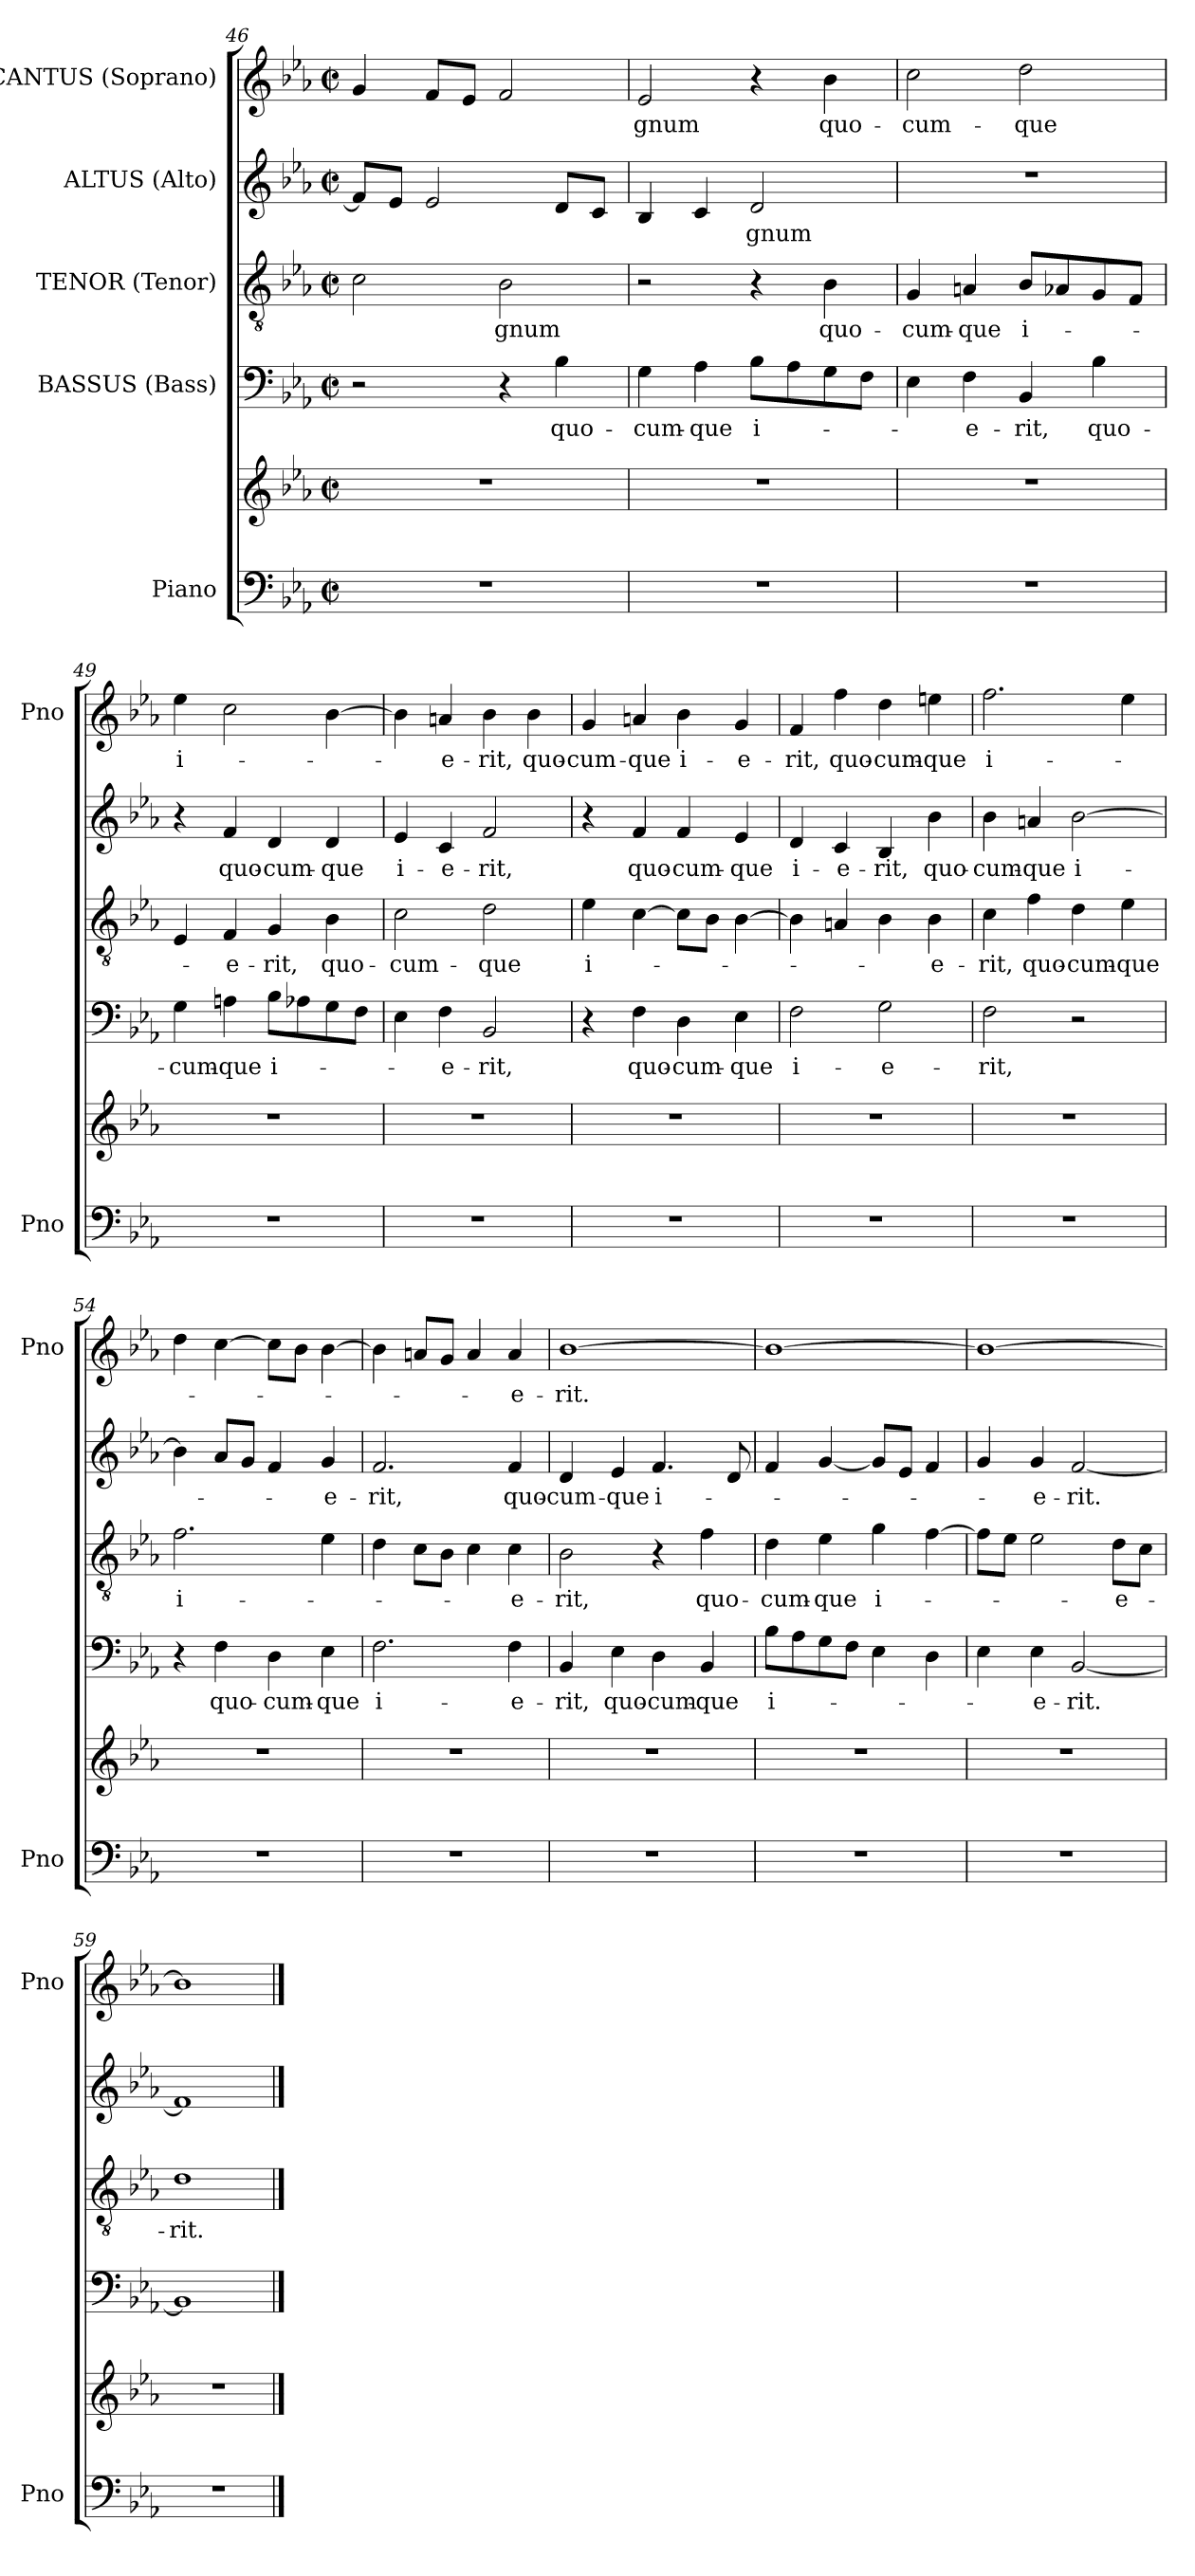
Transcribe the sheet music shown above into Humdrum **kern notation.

**kern	**kern	**kern	**text	**kern	**text	**kern	**text	**kern	**text
*part5	*part5	*part4	*part4	*part3	*part3	*part2	*part2	*part1	*part1
*staff6	*staff5	*staff4	*staff4	*staff3	*staff3	*staff2	*staff2	*staff1	*staff1
*I"Piano	*	*I"BASSUS (Bass)	*	*I"TENOR (Tenor)	*	*I"ALTUS (Alto)	*	*I"CANTUS (Soprano)	*
*I'Pno	*	*	*	*	*	*	*	*I'Pno	*
!!LO:PB:g=z
*clefF4	*clefG2	*clefF4	*	*clefGv2	*	*clefG2	*	*clefG2	*
*k[b-e-a-]	*k[b-e-a-]	*k[b-e-a-]	*	*k[b-e-a-]	*	*k[b-e-a-]	*	*k[b-e-a-]	*
*E-:	*E-:	*E-:	*	*E-:	*	*E-:	*	*E-:	*
*M2/2	*M2/2	*M2/2	*	*M2/2	*	*M2/2	*	*M2/2	*
*met(c|)	*met(c|)	*met(c|)	*	*met(c|)	*	*met(c|)	*	*met(c|)	*
=46	=46	=46	=46	=46	=46	=46	=46	=46	=46
1r	1r	2r	.	2c\	.	8f/L]	.	4g/	.
.	.	.	.	.	.	8e-/J	.	.	.
.	.	.	.	.	.	2e-/	.	8f/L	.
.	.	.	.	.	.	.	.	8e-/J	.
.	.	4r	.	2B-\	-gnum	.	.	2f/	.
.	.	4B-\	quo-	.	.	8d/L	.	.	.
.	.	.	.	.	.	8c/J	.	.	.
=47	=47	=47	=47	=47	=47	=47	=47	=47	=47
1r	1r	4G\	-cum-	2r	.	4B-/	.	2e-/	-gnum
.	.	4A-\	-que	.	.	4c/	.	.	.
.	.	8B-\L	i-	4r	.	2d/	-gnum	4r	.
.	.	8A-\	.	.	.	.	.	.	.
.	.	8G\	.	4B-\	quo-	.	.	4b-\	quo-
.	.	8F\J	.	.	.	.	.	.	.
=48	=48	=48	=48	=48	=48	=48	=48	=48	=48
1r	1r	4E-\	.	4G/	-cum-	1r	.	2cc\	-cum-
.	.	4F\	-e-	4An/	-que	.	.	.	.
.	.	4BB-/	-rit,	8B-/L	i-	.	.	2dd\	-que
.	.	.	.	8A-X/	.	.	.	.	.
.	.	4B-\	quo-	8G/	.	.	.	.	.
.	.	.	.	8F/J	.	.	.	.	.
=49	=49	=49	=49	=49	=49	=49	=49	=49	=49
1r	1r	4G\	-cum-	4E-/	.	4r	.	4ee-\	i-
.	.	4An\	-que	4F/	-e-	4f/	quo-	2cc\	.
.	.	8B-\L	i-	4G/	-rit,	4d/	-cum-	.	.
.	.	8A-X\	.	.	.	.	.	.	.
.	.	8G\	.	4B-\	quo-	4d/	-que	[4b-\	.
.	.	8F\J	.	.	.	.	.	.	.
=50	=50	=50	=50	=50	=50	=50	=50	=50	=50
1r	1r	4E-\	.	2c\	-cum-	4e-/	i-	4b-\]	.
.	.	4F\	-e-	.	.	4c/	-e-	4an/	-e-
.	.	2BB-/	-rit,	2d\	-que	2f/	-rit,	4b-\	-rit,
.	.	.	.	.	.	.	.	4b-\	quo-
!!LO:LB:g=z
=51	=51	=51	=51	=51	=51	=51	=51	=51	=51
1r	1r	4r	.	4e-\	i-	4r	.	4g/	-­cum-
.	.	4F\	quo-	[4c\	.	4f/	quo-	4an/	-que
.	.	4D\	-cum-	8c\L]	.	4f/	-cum-	4b-\	i-
.	.	.	.	8B-\J	.	.	.	.	.
.	.	4E-\	-que	[4B-\	.	4e-/	-que	4g/	-e-
=52	=52	=52	=52	=52	=52	=52	=52	=52	=52
1r	1r	2F\	i-	4B-\]	.	4d/	i-	4f/	-rit,
.	.	.	.	4An/	.	4c/	-e-	4ff\	quo-
.	.	2G\	-e-	4B-\	.	4B-/	-rit,	4dd\	-cum-
.	.	.	.	4B-\	-e-	4b-\	quo-	4een\	-que
=53	=53	=53	=53	=53	=53	=53	=53	=53	=53
1r	1r	2F\	-rit,	4c\	-rit,	4b-\	-cum-	2.ff\	i-
.	.	.	.	4f\	quo-	4an/	-que	.	.
.	.	2r	.	4d\	-cum-	[2b-\	i-	.	.
.	.	.	.	4e-\	-que	.	.	4ee-\	.
=54	=54	=54	=54	=54	=54	=54	=54	=54	=54
1r	1r	4r	.	2.f\	i-	4b-\]	.	4dd\	.
.	.	4F\	quo-	.	.	8a-/L	.	[4cc\	.
.	.	.	.	.	.	8g/J	.	.	.
.	.	4D\	-cum-	.	.	4f/	.	8cc\L]	.
.	.	.	.	.	.	.	.	8b-\J	.
.	.	4E-\	-que	4e-\	.	4g/	-e-	[4b-\	.
=55	=55	=55	=55	=55	=55	=55	=55	=55	=55
1r	1r	2.F\	i-	4d\	.	2.f/	-rit,	4b-\]	.
.	.	.	.	8c\L	.	.	.	8an/L	.
.	.	.	.	8B-\J	.	.	.	8g/J	.
.	.	.	.	4c\	.	.	.	4a/	.
.	.	4F\	-e-	4c\	-e-	4f/	quo-	4a/	-e-
!!LO:LB:g=z
=56	=56	=56	=56	=56	=56	=56	=56	=56	=56
1r	1r	4BB-/	-­rit,	2B-\	-­rit,	4d/	-­cum-	[1b-	-­rit.
.	.	4E-\	quo-	.	.	4e-/	-que	.	.
.	.	4D\	-cum-	4r	.	4.f/	i-	.	.
.	.	4BB-/	-que	4f\	quo-	.	.	.	.
.	.	.	.	.	.	8d/	.	.	.
=57	=57	=57	=57	=57	=57	=57	=57	=57	=57
1r	1r	8B-\L	i-	4d\	-cum-	4f/	.	1b-_	.
.	.	8A-\	.	.	.	.	.	.	.
.	.	8G\	.	4e-\	-que	[4g/	.	.	.
.	.	8F\J	.	.	.	.	.	.	.
.	.	4E-\	.	4g\	i-	8g/L]	.	.	.
.	.	.	.	.	.	8e-/J	.	.	.
.	.	4D\	.	[4f\	.	4f/	.	.	.
=58	=58	=58	=58	=58	=58	=58	=58	=58	=58
1r	1r	4E-\	.	8f\L]	.	4g/	.	1b-_	.
.	.	.	.	8e-\J	.	.	.	.	.
.	.	4E-\	-e-	2e-\	.	4g/	-e-	.	.
.	.	[2BB-/	-rit.	.	.	[2f/	-rit.	.	.
.	.	.	.	8d\L	-e-	.	.	.	.
.	.	.	.	8c\J	.	.	.	.	.
=59	=59	=59	=59	=59	=59	=59	=59	=59	=59
1r	1r	1BB-]	.	1d	-rit.	1f]	.	1b-]	.
==	==	==	==	==	==	==	==	==	==
*-	*-	*-	*-	*-	*-	*-	*-	*-	*-
